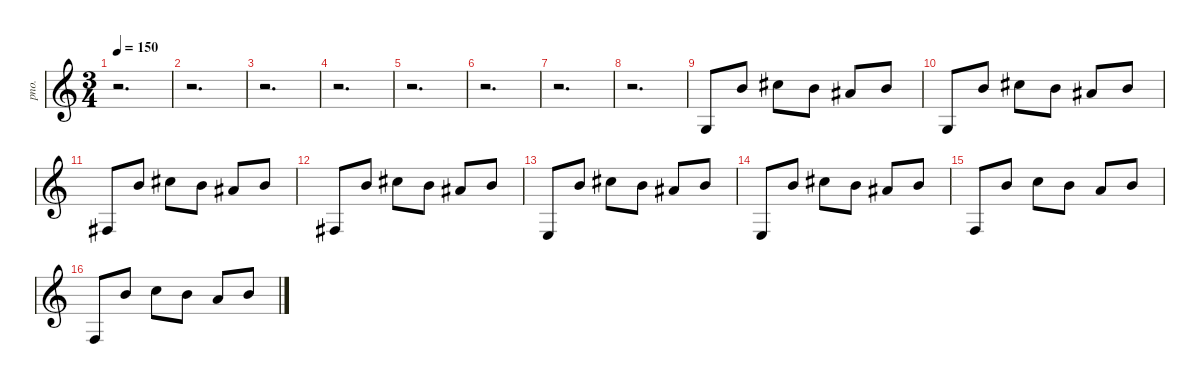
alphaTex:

\defaultSystemsLayout 4
\hideDynamics
\bracketExtendMode nobrackets
\otherSystemsTrackNameOrientation horizontal
\track ("T. Rogers Keys 2" "pno.") {instrument acousticgrandpiano}
\staff {score}
\tuning (Db4 Ab3 E3 B2 Gb2 Db2)
\ts (3 4)
\tempo 150
\clef g2
\ks c
r.2{d dy f beam Down} |
r.2{d beam Down} |
r.2{d beam Down} |
r.2{d beam Down} |
r.2{d beam Down} |
r.2{d beam Down} |
r.2{d beam Down} |
r.2{d beam Down} |
8.4.8{beam Up} 10.1.8{beam Up} 12.1{acc #}.8{beam Down} 10.1.8{beam Down} 9.1{acc #}.8{beam Up} 10.1.8{beam Up} |
8.4.8{beam Up} 10.1.8{beam Up} 12.1{acc #}.8{beam Down} 10.1.8{beam Down} 9.1{acc #}.8{beam Up} 10.1.8{beam Up} |
7.4{acc #}.8{beam Up} 10.1.8{beam Up} 12.1{acc #}.8{beam Down} 10.1.8{beam Down} 9.1{acc #}.8{beam Up} 10.1.8{beam Up} |
7.4{acc #}.8{beam Up} 10.1.8{beam Up} 12.1{acc #}.8{beam Down} 10.1.8{beam Down} 9.1{acc #}.8{beam Up} 10.1.8{beam Up} |
5.4.8{beam Up} 10.1.8{beam Up} 12.1{acc #}.8{beam Down} 10.1.8{beam Down} 9.1{acc #}.8{beam Up} 10.1.8{beam Up} |
5.4.8{beam Up} 10.1.8{beam Up} 12.1{acc #}.8{beam Down} 10.1.8{beam Down} 9.1{acc #}.8{beam Up} 10.1.8{beam Up} |
6.4.8{beam Up} 10.1.8{beam Up} 11.1.8{beam Down} 10.1.8{beam Down} 8.1.8{beam Up} 10.1.8{beam Up} |
6.4.8{beam Up} 10.1.8{beam Up} 11.1.8{beam Down} 10.1.8{beam Down} 8.1.8{beam Up} 10.1.8{beam Up}
